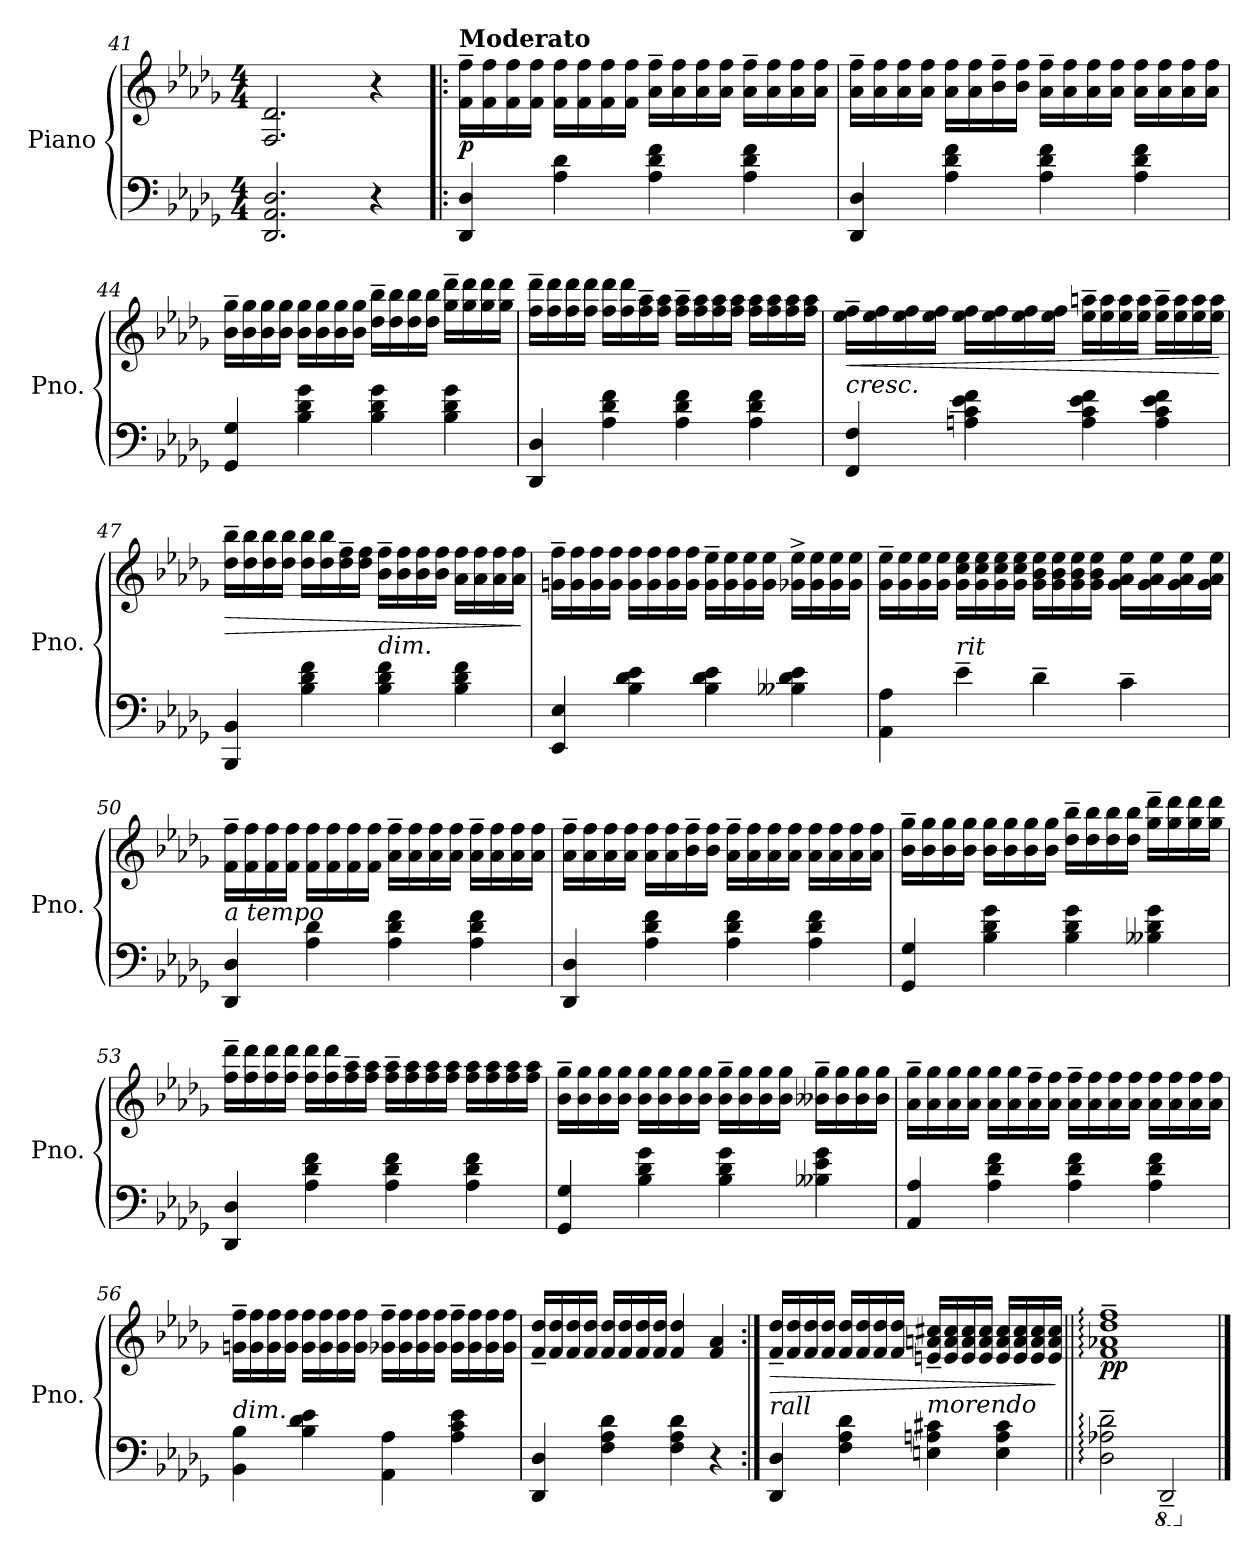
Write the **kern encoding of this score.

**kern	**kern	**dynam
*part1	*part1	*part1
*staff2	*staff1	*staff1/2
*I"Piano	*	*
*I'Pno.	*	*
*clefF4	*clefG2	*
*k[b-e-a-d-g-]	*k[b-e-a-d-g-]	*
*M4/4	*M4/4	*
*MM60	*MM60	*
=41	=41	=41
2.DD-/ 2.AA-/ 2.D-/	2.F/ 2.d-/	.
4r	4r	.
!!LO:LB:g=z
=42!|:	=42!|:	=42!|:
!	!LO:TX:a:B:t=Moderato	!
!	!	!LO:DY:b
4DD-/ 4D-/	16f\~ 16ff\~LL	p
.	16f\ 16ff\	.
.	16f\ 16ff\	.
.	16f\ 16ff\JJ	.
4A-\ 4d-\	16f\ 16ff\LL	.
.	16f\ 16ff\	.
.	16f\ 16ff\	.
.	16f\ 16ff\JJ	.
4A-\ 4d-\ 4f\	16a-\~ 16ff\~LL	.
.	16a-\ 16ff\	.
.	16a-\ 16ff\	.
.	16a-\ 16ff\JJ	.
4A-\ 4d-\ 4f\	16a-\~ 16ff\~LL	.
.	16a-\ 16ff\	.
.	16a-\ 16ff\	.
.	16a-\ 16ff\JJ	.
=43	=43	=43
4DD-/ 4D-/	16a-\~ 16ff\~LL	.
.	16a-\ 16ff\	.
.	16a-\ 16ff\	.
.	16a-\ 16ff\JJ	.
4A-\ 4d-\ 4f\	16a-\ 16ff\LL	.
.	16a-\ 16ff\	.
.	16b-\~ 16ff\~	.
.	16b-\ 16ff\JJ	.
4A-\ 4d-\ 4f\	16a-\~ 16ff\~LL	.
.	16a-\ 16ff\	.
.	16a-\ 16ff\	.
.	16a-\ 16ff\JJ	.
4A-\ 4d-\ 4f\	16a-\ 16ff\LL	.
.	16a-\ 16ff\	.
.	16a-\ 16ff\	.
.	16a-\ 16ff\JJ	.
!!LO:LB:g=z
=44	=44	=44
4GG-/ 4G-/	16b-\~ 16gg-\~LL	.
.	16b-\ 16gg-\	.
.	16b-\ 16gg-\	.
.	16b-\ 16gg-\JJ	.
4B-\ 4d-\ 4g-\	16b-\ 16gg-\LL	.
.	16b-\ 16gg-\	.
.	16b-\ 16gg-\	.
.	16b-\ 16gg-\JJ	.
4B-\ 4d-\ 4g-\	16dd-\~ 16bb-\~LL	.
.	16dd-\ 16bb-\	.
.	16dd-\ 16bb-\	.
.	16dd-\ 16bb-\JJ	.
4B-\ 4d-\ 4g-\	16gg-\~ 16ddd-\~LL	.
.	16gg-\ 16ddd-\	.
.	16gg-\ 16ddd-\	.
.	16gg-\ 16ddd-\JJ	.
=45	=45	=45
4DD-/ 4D-/	16ff\~ 16ddd-\~LL	.
.	16ff\ 16ddd-\	.
.	16ff\ 16ddd-\	.
.	16ff\ 16ddd-\JJ	.
4A-\ 4d-\ 4f\	16ff\ 16ddd-\LL	.
.	16ff\ 16ddd-\	.
.	16ff\~ 16aa-\~	.
.	16ff\ 16aa-\JJ	.
4A-\ 4d-\ 4f\	16ff\~ 16aa-\~LL	.
.	16ff\ 16aa-\	.
.	16ff\ 16aa-\	.
.	16ff\ 16aa-\JJ	.
4A-\ 4d-\ 4f\	16ff\ 16aa-\LL	.
.	16ff\ 16aa-\	.
.	16ff\ 16aa-\	.
.	16ff\ 16aa-\JJ	.
!!LO:LB:g=z
=46	=46	=46
!LO:TX:a:i:t=cresc.	!	!
!	!	!LO:HP:b
4FF/ 4F/	16ee-\~ 16ff\~LL	<
.	16ee-\ 16ff\	.
.	16ee-\ 16ff\	.
.	16ee-\ 16ff\JJ	.
4An\ 4c\ 4e-\ 4f\	16ee-\ 16ff\LL	.
.	16ee-\ 16ff\	.
.	16ee-\ 16ff\	.
.	16ee-\ 16ff\JJ	.
4A\ 4c\ 4e-\ 4f\	16ee-\~ 16aan\~LL	.
.	16ee-\ 16aa\	.
.	16ee-\ 16aa\	.
.	16ee-\ 16aa\JJ	.
4A\ 4c\ 4e-\ 4f\	16ee-\~ 16aa\~LL	.
.	16ee-\ 16aa\	.
.	16ee-\ 16aa\	.
.	16ee-\ 16aa\JJ	.
.	.	[
=47	=47	=47
!	!	!LO:HP:b
4BBB-/ 4BB-/	16dd-\~ 16bb-\~LL	>
.	16dd-\ 16bb-\	.
.	16dd-\ 16bb-\	.
.	16dd-\ 16bb-\JJ	.
4B-\ 4d-\ 4f\	16dd-\ 16bb-\LL	.
.	16dd-\ 16bb-\	.
.	16dd-\~ 16ff\~	.
.	16dd-\ 16ff\JJ	.
!LO:TX:a:i:t=dim.	!	!
4B-\ 4d-\ 4f\	16b-\~ 16ff\~LL	.
.	16b-\ 16ff\	.
.	16b-\ 16ff\	.
.	16b-\ 16ff\JJ	.
4B-\ 4d-\ 4f\	16a-\ 16ff\LL	.
.	16a-\ 16ff\	.
.	16a-\ 16ff\	.
.	16a-\ 16ff\JJ	.
.	.	]
!!LO:PB:g=z
=48	=48	=48
4EE-/ 4E-/	16gn\~ 16ff\~LL	.
.	16g\ 16ff\	.
.	16g\ 16ff\	.
.	16g\ 16ff\JJ	.
4B-\ 4d-\ 4e-\	16g\ 16ff\LL	.
.	16g\ 16ff\	.
.	16g\ 16ff\	.
.	16g\ 16ff\JJ	.
4B-\ 4d-\ 4e-\	16g\~ 16ee-\~LL	.
.	16g\ 16ee-\	.
.	16g\ 16ee-\	.
.	16g\ 16ee-\JJ	.
4B--X\ 4d-\ 4e-\	16g-X\^ 16ee-\^LL	.
.	16g-\ 16ee-\	.
.	16g-\ 16ee-\	.
.	16g-\ 16ee-\JJ	.
=49	=49	=49
4AA-\ 4A-\	16g-\~ 16ee-\~LL	.
.	16g-\ 16ee-\	.
.	16g-\ 16ee-\	.
.	16g-\ 16ee-\JJ	.
*	*MM88	*
!LO:TX:a:i:t=rit	!	!
4e-~\	16g-\ 16cc\ 16ee-\LL	.
.	16g-\ 16cc\ 16ee-\	.
.	16g-\ 16cc\ 16ee-\	.
.	16g-\ 16cc\ 16ee-\JJ	.
*	*MM80	*
4d-~\	16g-\ 16b-\ 16ee-\LL	.
.	16g-\ 16b-\ 16ee-\	.
.	16g-\ 16b-\ 16ee-\	.
.	16g-\ 16b-\ 16ee-\JJ	.
*	*MM72	*
4c~\	16g-\ 16a-\ 16ee-\LL	.
.	16g-\ 16a-\ 16ee-\	.
.	16g-\ 16a-\ 16ee-\	.
.	16g-\ 16a-\ 16ee-\JJ	.
!!LO:LB:g=z
=50	=50	=50
*	*MM96	*
!LO:TX:a:i:t=a tempo	!	!
4DD-/ 4D-/	16f\~ 16ff\~LL	.
.	16f\ 16ff\	.
.	16f\ 16ff\	.
.	16f\ 16ff\JJ	.
4A-\ 4d-\	16f\ 16ff\LL	.
.	16f\ 16ff\	.
.	16f\ 16ff\	.
.	16f\ 16ff\JJ	.
4A-\ 4d-\ 4f\	16a-\~ 16ff\~LL	.
.	16a-\ 16ff\	.
.	16a-\ 16ff\	.
.	16a-\ 16ff\JJ	.
4A-\ 4d-\ 4f\	16a-\~ 16ff\~LL	.
.	16a-\ 16ff\	.
.	16a-\ 16ff\	.
.	16a-\ 16ff\JJ	.
=51	=51	=51
4DD-/ 4D-/	16a-\~ 16ff\~LL	.
.	16a-\ 16ff\	.
.	16a-\ 16ff\	.
.	16a-\ 16ff\JJ	.
4A-\ 4d-\ 4f\	16a-\ 16ff\LL	.
.	16a-\ 16ff\	.
.	16b-\~ 16ff\~	.
.	16b-\ 16ff\JJ	.
4A-\ 4d-\ 4f\	16a-\~ 16ff\~LL	.
.	16a-\ 16ff\	.
.	16a-\ 16ff\	.
.	16a-\ 16ff\JJ	.
4A-\ 4d-\ 4f\	16a-\ 16ff\LL	.
.	16a-\ 16ff\	.
.	16a-\ 16ff\	.
.	16a-\ 16ff\JJ	.
!!LO:LB:g=z
=52	=52	=52
4GG-/ 4G-/	16b-\~ 16gg-\~LL	.
.	16b-\ 16gg-\	.
.	16b-\ 16gg-\	.
.	16b-\ 16gg-\JJ	.
4B-\ 4d-\ 4g-\	16b-\ 16gg-\LL	.
.	16b-\ 16gg-\	.
.	16b-\ 16gg-\	.
.	16b-\ 16gg-\JJ	.
4B-\ 4d-\ 4g-\	16dd-\~ 16bb-\~LL	.
.	16dd-\ 16bb-\	.
.	16dd-\ 16bb-\	.
.	16dd-\ 16bb-\JJ	.
4B--X\ 4d-\ 4g-\	16gg-\~ 16ddd-\~LL	.
.	16gg-\ 16ddd-\	.
.	16gg-\ 16ddd-\	.
.	16gg-\ 16ddd-\JJ	.
=53	=53	=53
4DD-/ 4D-/	16ff\~ 16ddd-\~LL	.
.	16ff\ 16ddd-\	.
.	16ff\ 16ddd-\	.
.	16ff\ 16ddd-\JJ	.
4A-\ 4d-\ 4f\	16ff\ 16ddd-\LL	.
.	16ff\ 16ddd-\	.
.	16ff\~ 16aa-\~	.
.	16ff\ 16aa-\JJ	.
4A-\ 4d-\ 4f\	16ff\~ 16aa-\~LL	.
.	16ff\ 16aa-\	.
.	16ff\ 16aa-\	.
.	16ff\ 16aa-\JJ	.
4A-\ 4d-\ 4f\	16ff\ 16aa-\LL	.
.	16ff\ 16aa-\	.
.	16ff\ 16aa-\	.
.	16ff\ 16aa-\JJ	.
!!LO:LB:g=z
=54	=54	=54
4GG-/ 4G-/	16b-\~ 16gg-\~LL	.
.	16b-\ 16gg-\	.
.	16b-\ 16gg-\	.
.	16b-\ 16gg-\JJ	.
4B-\ 4d-\ 4g-\	16b-\ 16gg-\LL	.
.	16b-\ 16gg-\	.
.	16b-\ 16gg-\	.
.	16b-\ 16gg-\JJ	.
4B-\ 4d-\ 4g-\	16b-\~ 16gg-\~LL	.
.	16b-\ 16gg-\	.
.	16b-\ 16gg-\	.
.	16b-\ 16gg-\JJ	.
4B--X\ 4e-\ 4g-\	16b--X\~ 16gg-\~LL	.
.	16b--\ 16gg-\	.
.	16b--\ 16gg-\	.
.	16b--\ 16gg-\JJ	.
=55	=55	=55
4AA-/ 4A-/	16a-\~ 16gg-\~LL	.
.	16a-\ 16gg-\	.
.	16a-\ 16gg-\	.
.	16a-\ 16gg-\JJ	.
4A-\ 4d-\ 4f\	16a-\ 16gg-\LL	.
.	16a-\ 16gg-\	.
.	16a-\~ 16ff\~	.
.	16a-\ 16ff\JJ	.
4A-\ 4d-\ 4f\	16a-\~ 16ff\~LL	.
.	16a-\ 16ff\	.
.	16a-\ 16ff\	.
.	16a-\ 16ff\JJ	.
4A-\ 4d-\ 4f\	16a-\ 16ff\LL	.
.	16a-\ 16ff\	.
.	16a-\ 16ff\	.
.	16a-\ 16ff\JJ	.
!!LO:LB:g=z
=56	=56	=56
!LO:TX:a:i:t=dim.	!	!
4BB-\ 4B-\	16gn\~ 16ff\~LL	.
.	16g\ 16ff\	.
.	16g\ 16ff\	.
.	16g\ 16ff\JJ	.
4B-\ 4d-\ 4e-\	16g\ 16ff\LL	.
.	16g\ 16ff\	.
.	16g\ 16ff\	.
.	16g\ 16ff\JJ	.
4AA-\ 4A-\	16g-X\~ 16ff\~LL	.
.	16g-\ 16ff\	.
.	16g-\ 16ff\	.
.	16g-\ 16ff\JJ	.
4A-\ 4c\ 4e-\	16g-\~ 16ff\~LL	.
.	16g-\ 16ff\	.
.	16g-\ 16ff\	.
.	16g-\ 16ff\JJ	.
=57	=57	=57
4DD-/ 4D-/	16f/~ 16dd-/~LL	.
.	16f/ 16dd-/	.
.	16f/ 16dd-/	.
.	16f/ 16dd-/JJ	.
4F\ 4A-\ 4d-\	16f/ 16dd-/LL	.
.	16f/ 16dd-/	.
.	16f/ 16dd-/	.
.	16f/ 16dd-/JJ	.
4F\ 4A-\ 4d-\	4f/ 4dd-/	.
4r	4f/ 4a-/	.
=58:|!	=58:|!	=58:|!
*	*MM84	*
!LO:TX:a:i:t=rall	!	!
!	!	!LO:HP:b
4DD-/ 4D-/	16f/~ 16dd-/~LL	>
.	16f/ 16dd-/	.
.	16f/ 16dd-/	.
.	16f/ 16dd-/JJ	.
*	*MM72	*
4F\ 4A-\ 4d-\	16f/ 16dd-/LL	.
.	16f/ 16dd-/	.
.	16f/ 16dd-/	.
.	16f/ 16dd-/JJ	.
*	*MM60	*
!LO:TX:a:i:t=morendo	!	!
4En\ 4An\ 4c#X\	16en/~ 16an/~ 16cc#X/~LL	.
.	16e/ 16a/ 16cc#/	.
.	16e/ 16a/ 16cc#/	.
.	16e/ 16a/ 16cc#/JJ	.
*	*MM48	*
4E\ 4A\ 4c#\	16e/ 16a/ 16cc#/LL	.
.	16e/ 16a/ 16cc#/	.
.	16e/ 16a/ 16cc#/	.
.	16e/ 16a/ 16cc#/JJ	.
.	.	]
=59||	=59||	=59||
*	*MM36	*
!	!	!LO:DY:b
2D-\:~ 2A-X\:~ 2d-\:~	1f:~ 1a-X:~ 1dd-:~ 1ff:~	pp
*8ba	*	*
2DDD-~/	.	.
*X8ba	*	*
==	==	==
*-	*-	*-
